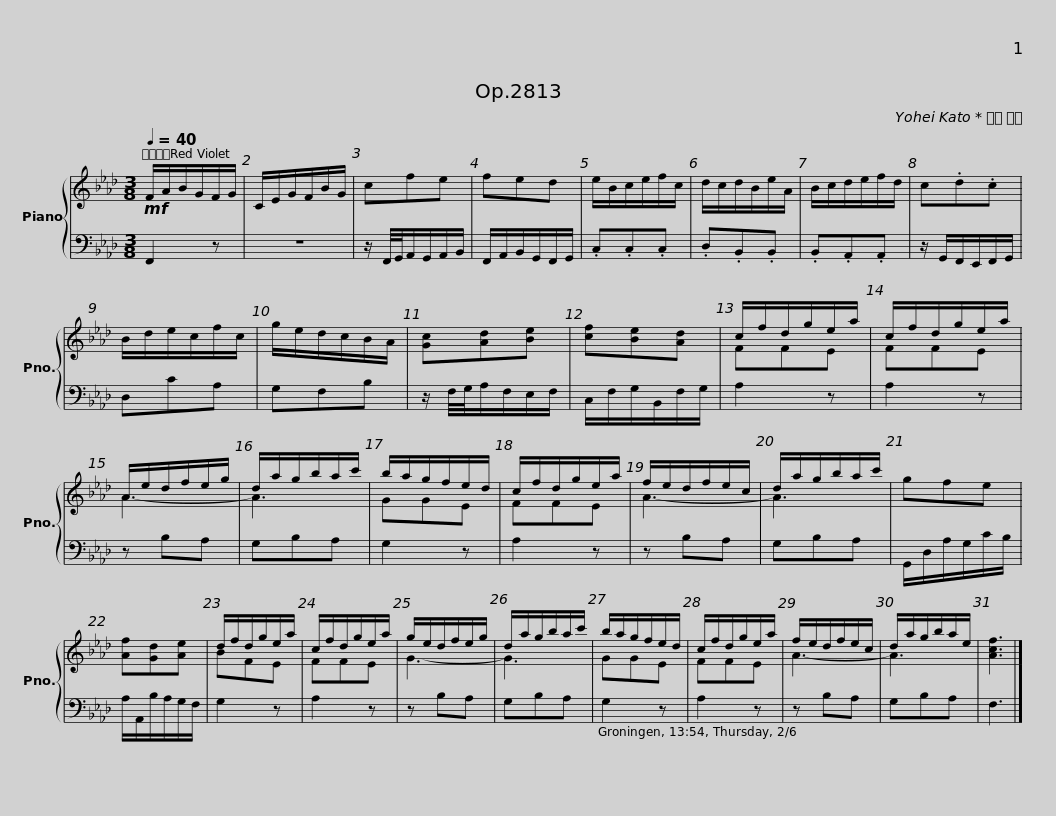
X:1
%%score { ( 1 3 ) | 2 }
L:1/8
Q:1/4=40
M:3/8
I:linebreak $
K:Ab
V:1 treble
V:3 treble
V:2 bass
V:1
!mf! F/A/B/G/F/G/ | C/E/G/F/B/G/ | cfe | fed | e/B/c/e/f/c/ | %5
 d/c/d/B/e/A/ | B/c/d/e/f/d/ |$ c.d.c | B/d/e/c/f/c/ | g/e/d/c/B/A/ | %10
 [Gc][Ad][Be] | [cf][Be][Ad] | c/f/d/g/e/a/ | c/f/d/g/e/a/ |$ A/e/d/f/e/g/ | %15
 d/a/g/b/a/c'/ | b/a/g/f/e/d/ | c/f/d/g/e/a/ | f/e/d/f/e/c/ | d/a/g/b/a/c'/ |$ %20
 gfe | [Af][Gd][Ae] | d/f/d/g/e/a/ | c/f/d/g/e/a/ | g/e/d/f/e/g/ | %25
 d/a/g/b/a/c'/ |$ b/a/g/f/e/d/ | c/f/d/g/e/a/ | f/e/d/f/e/c/ | d/a/g/b/a/e/ | %30
 [Acf]3 |] %31
V:2
 F,,2 z | z3 | z/ F,,/4G,,/4A,,/G,,/A,,/B,,/ | F,,/A,,/B,,/G,,/F,,/G,,/ | .C,.C,.C, | %5
 .D,.B,,.B,, | .B,,.A,,.A,, |$ z/ G,,/F,,/E,,/F,,/G,,/ | D,CA, | G,F,B, | %10
 z/ F,/4G,/4A,/F,/E,/F,/ | C,/F,/G,/B,,/F,/G,/ | A,2 z | A,2 z |$ z B,A, | %15
 G,B,A, | G,2 z | A,2 z | z B,A, | G,B,A, |$ %20
 G,,/D,/A,/G,/C/B,/ | A,/A,,/B,/A,/G,/F,/ | G,2 z | A,2 z | z B,A, | %25
 G,B,A, |$ G,2 z | A,2 z | z B,A, | G,B,A, | %30
 F,3 |] %31
V:3
 x3 | x3 | x3 | x3 | x3 | %5
 x3 | x3 |$ x3 | x3 | x3 | %10
 x3 | x3 | FFE | FFE |$ A3- | %15
 A3 | GGE | FFE | A3- | A3 |$ %20
 x3 | x3 | BFE | FFE | G3- | %25
 G3 |$ GGE | FFE | A3- | A3 | %30
 x3 |] %31
